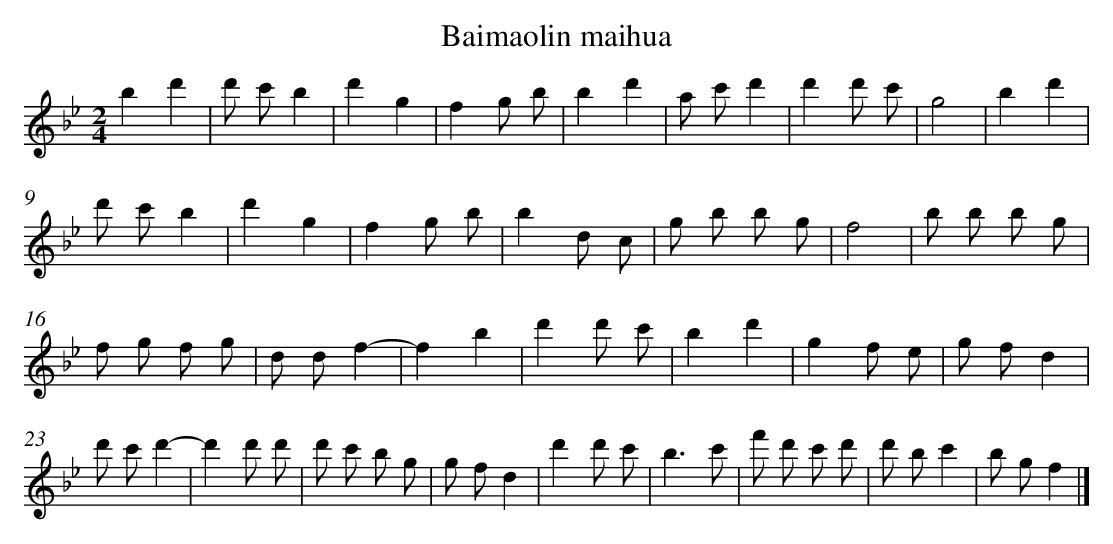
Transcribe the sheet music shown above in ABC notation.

X:1
T: Baimaolin maihua
L: 1/8
M: 2/4
K: Bb
b2d'2 [I:setbarnb 1]|
d' c'b2 |
d'2g2 |
f2g b |
b2d'2 |
a c'd'2 |
d'2d' c' |
g4 |
b2d'2 |
d' c'b2 |
d'2g2 |
f2g b |
b2d c |
g b b g |
f4 |
b b b g |
f g f g |
d df2- |
f2b2 |
d'2d' c' |
b2d'2 |
g2f e |
g fd2 |
d' c'd'2- |
d'2d' d' |
d' c' b g |
g fd2 |
d'2d' c' |
b3c' |
f' d' c' d' |
d' bc'2 |
b gf2 |]
